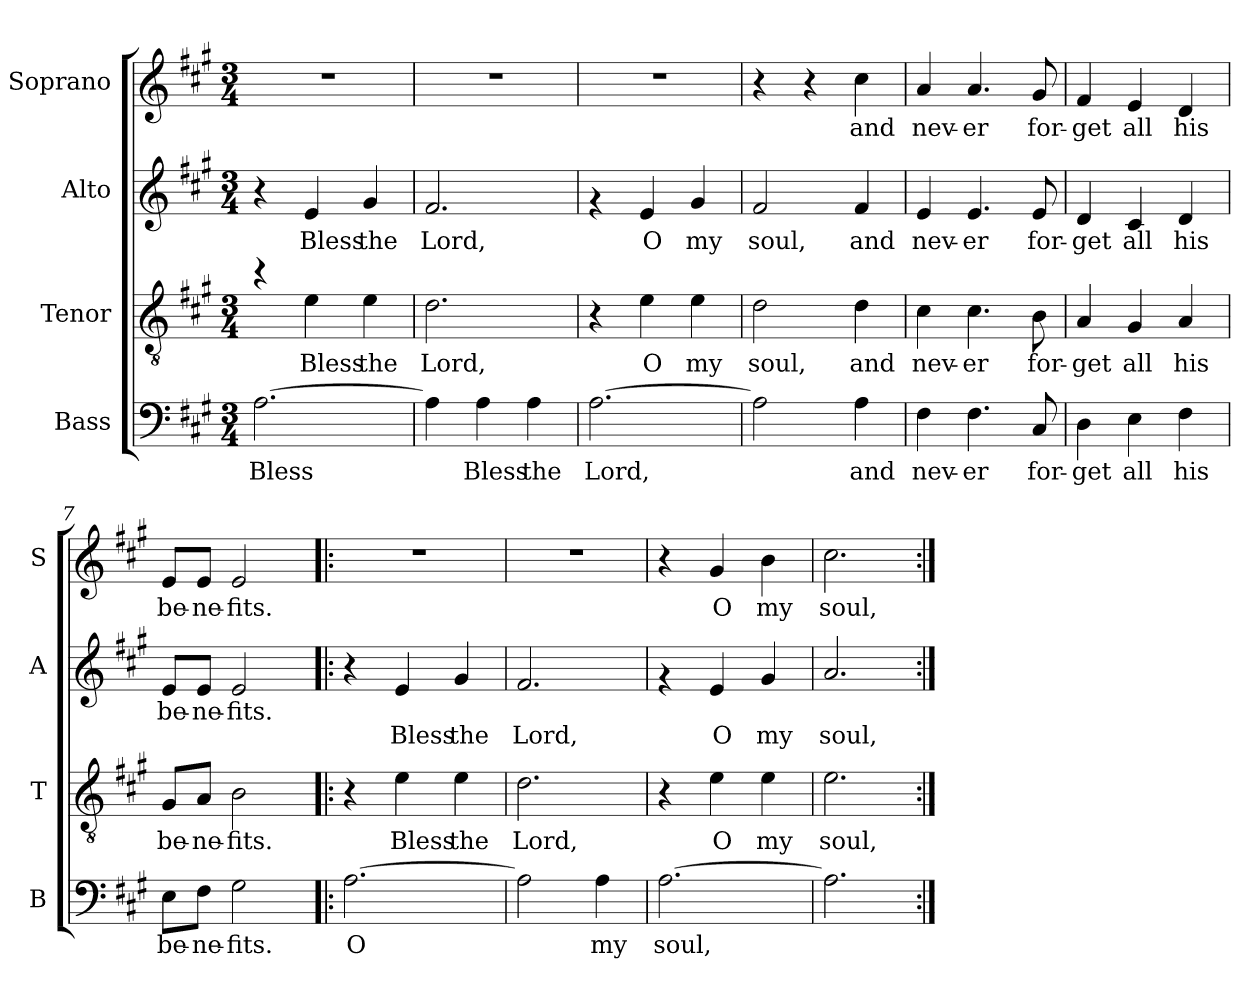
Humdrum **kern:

**kern	**text	**kern	**text	**kern	**text	**text	**kern	**text
*part4	*part4	*part3	*part3	*part2	*part2	*part2	*part1	*part1
*staff4	*staff4	*staff3	*staff3	*staff2	*staff2	*staff2	*staff1	*staff1
*I"Bass	*	*I"Tenor	*	*I"Alto	*	*	*I"Soprano	*
*I'B	*	*I'T	*	*I'A	*	*	*I'S	*
*clefF4	*	*clefGv2	*	*clefG2	*	*	*clefG2	*
*k[f#c#g#]	*	*k[f#c#g#]	*	*k[f#c#g#]	*	*	*k[f#c#g#]	*
*A:	*	*A:	*	*A:	*	*	*A:	*
*M3/4	*	*M3/4	*	*M3/4	*	*	*M3/4	*
=1	=1	=1	=1	=1	=1	=1	=1	=1
!	!LO:LY:b	!	!	!	!	!	!LO:N:vis=1	!
[>2.A\	Bless	4rcc	.	4ra	.	.	2.r	.
!	!	!	!LO:LY:b	!	!LO:LY:b	!	!	!
.	.	4e\	Bless	4e/	Bless	.	.	.
!	!	!	!LO:LY:b	!	!LO:LY:b	!	!	!
.	.	4e\	the	4g#/	the	.	.	.
=2	=2	=2	=2	=2	=2	=2	=2	=2
!	!	!	!LO:LY:b	!	!LO:LY:b	!	!LO:N:vis=1	!
4A\]	.	2.d\	Lord,	2.f#/	Lord,	.	2.r	.
!	!LO:LY:b	!	!	!	!	!	!	!
4A\	Bless	.	.	.	.	.	.	.
!	!LO:LY:b	!	!	!	!	!	!	!
4A\	the	.	.	.	.	.	.	.
=3	=3	=3	=3	=3	=3	=3	=3	=3
!	!LO:LY:b	!	!	!	!	!	!LO:N:vis=1	!
[>2.A\	Lord,	4r	.	4rg	.	.	2.r	.
!	!	!	!LO:LY:b	!	!LO:LY:b	!	!	!
.	.	4e\	O	4e/	O	.	.	.
!	!	!	!LO:LY:b	!	!LO:LY:b	!	!	!
.	.	4e\	my	4g#/	my	.	.	.
=4	=4	=4	=4	=4	=4	=4	=4	=4
!	!	!	!LO:LY:b	!	!LO:LY:b	!	!	!
2A\]	.	2d\	soul,	2f#/	soul,	.	4r	.
.	.	.	.	.	.	.	4r	.
!	!LO:LY:b	!	!LO:LY:b	!	!LO:LY:b	!	!	!LO:LY:b
4A\	and	4d\	and	4f#/	and	.	4cc#\	and
=5	=5	=5	=5	=5	=5	=5	=5	=5
!	!LO:LY:b	!	!LO:LY:b	!	!LO:LY:b	!	!	!LO:LY:b
4F#\	nev-	4c#\	nev-	4e/	nev-	.	4a/	nev-
!	!LO:LY:b	!	!LO:LY:b	!	!LO:LY:b	!	!	!LO:LY:b
4.F#\	-er	4.c#\	-er	4.e/	-er	.	4.a/	-er
!	!LO:LY:b	!	!LO:LY:b	!	!LO:LY:b	!	!	!LO:LY:b
8C#/	for-	8B\	for-	8e/	for-	.	8g#/	for-
!!LO:LB:g=z
=6	=6	=6	=6	=6	=6	=6	=6	=6
!	!LO:LY:b	!	!LO:LY:b	!	!LO:LY:b	!	!	!LO:LY:b
4D\	-get	4A/	-get	4d/	-get	.	4f#/	-get
!	!LO:LY:b	!	!LO:LY:b	!	!LO:LY:b	!	!	!LO:LY:b
4E\	all	4G#/	all	4c#/	all	.	4e/	all
!	!LO:LY:b	!	!LO:LY:b	!	!LO:LY:b	!	!	!LO:LY:b
4F#\	his	4A/	his	4d/	his	.	4d/	his
=7	=7	=7	=7	=7	=7	=7	=7	=7
!	!LO:LY:b	!	!LO:LY:b	!	!LO:LY:b	!	!	!LO:LY:b
8E\L	be-	8G#/L	be-	8e/L	be-	.	8e/L	be-
!	!LO:LY:b	!	!LO:LY:b	!	!LO:LY:b	!	!	!LO:LY:b
8F#\J	-ne-	8A/J	-ne-	8e/J	-ne-	.	8e/J	-ne-
!	!LO:LY:b	!	!LO:LY:b	!	!LO:LY:b	!	!	!LO:LY:b
2G#\	-fits.	2B\	-fits.	2e/	-fits.	.	2e/	-fits.
=8!|:	=8!|:	=8!|:	=8!|:	=8!|:	=8!|:	=8!|:	=8!|:	=8!|:
!	!LO:LY:b	!	!	!	!	!	!LO:N:vis=1	!
[>2.A\	O	4r	.	4ra	.	.	2.r	.
!	!	!	!LO:LY:b	!	!	!LO:LY:b	!	!
.	.	4e\	Bless	4e/	.	Bless	.	.
!	!	!	!LO:LY:b	!	!	!LO:LY:b	!	!
.	.	4e\	the	4g#/	.	the	.	.
=9	=9	=9	=9	=9	=9	=9	=9	=9
!	!	!	!LO:LY:b	!	!	!LO:LY:b	!LO:N:vis=1	!
2A\]	.	2.d\	Lord,	2.f#/	.	Lord,	2.r	.
!	!LO:LY:b	!	!	!	!	!	!	!
4A\	my	.	.	.	.	.	.	.
=10	=10	=10	=10	=10	=10	=10	=10	=10
!	!LO:LY:b	!	!	!	!	!	!	!
[>2.A\	soul,	4r	.	4rg	.	.	4r	.
!	!	!	!LO:LY:b	!	!	!LO:LY:b	!	!LO:LY:b
.	.	4e\	O	4e/	.	O	4g#/	O
!	!	!	!LO:LY:b	!	!	!LO:LY:b	!	!LO:LY:b
.	.	4e\	my	4g#/	.	my	4b\	my
=11	=11	=11	=11	=11	=11	=11	=11	=11
!	!	!	!LO:LY:b	!	!	!LO:LY:b	!	!LO:LY:b
2.A\]	.	2.e\	soul,	2.a/	.	soul,	2.cc#\	soul,
=:|!	=:|!	=:|!	=:|!	=:|!	=:|!	=:|!	=:|!	=:|!
*-	*-	*-	*-	*-	*-	*-	*-	*-
